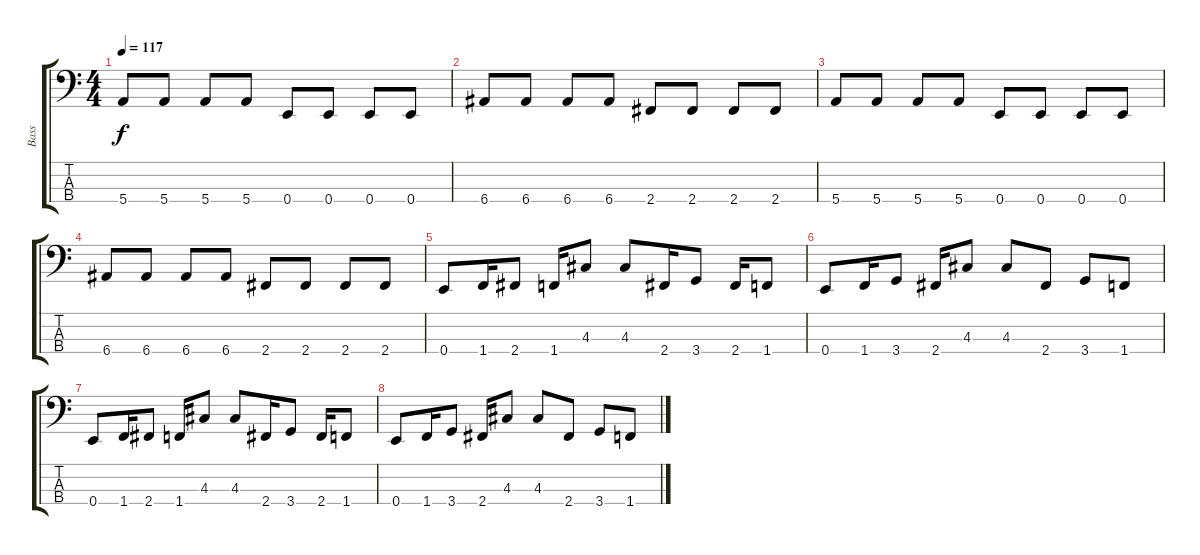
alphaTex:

\track ("Bass" "Bass") {instrument electricbassfinger}
\staff {score tabs}
\tuning (G2 D2 A1 E1) {hide}
\ts (4 4)
\tempo 117
\clef f4
\ks c
5.4.8{dy f} 5.4.8 5.4.8 5.4.8 0.4.8 0.4.8 0.4.8 0.4.8 |
6.4.8 6.4.8 6.4.8 6.4.8 2.4.8 2.4.8 2.4.8 2.4.8 |
5.4.8 5.4.8 5.4.8 5.4.8 0.4.8 0.4.8 0.4.8 0.4.8 |
6.4.8 6.4.8 6.4.8 6.4.8 2.4.8 2.4.8 2.4.8 2.4.8 |
0.4.8 1.4.16 2.4.8 1.4.16 4.3.8 4.3.8 2.4.16 3.4.8 2.4.16 1.4.8 |
0.4.8 1.4.16 3.4.8 2.4.16 4.3.8 4.3.8 2.4.8 3.4.8 1.4.8 |
0.4.8 1.4.16 2.4.8 1.4.16 4.3.8 4.3.8 2.4.16 3.4.8 2.4.16 1.4.8 |
0.4.8 1.4.16 3.4.8 2.4.16 4.3.8 4.3.8 2.4.8 3.4.8 1.4.8
